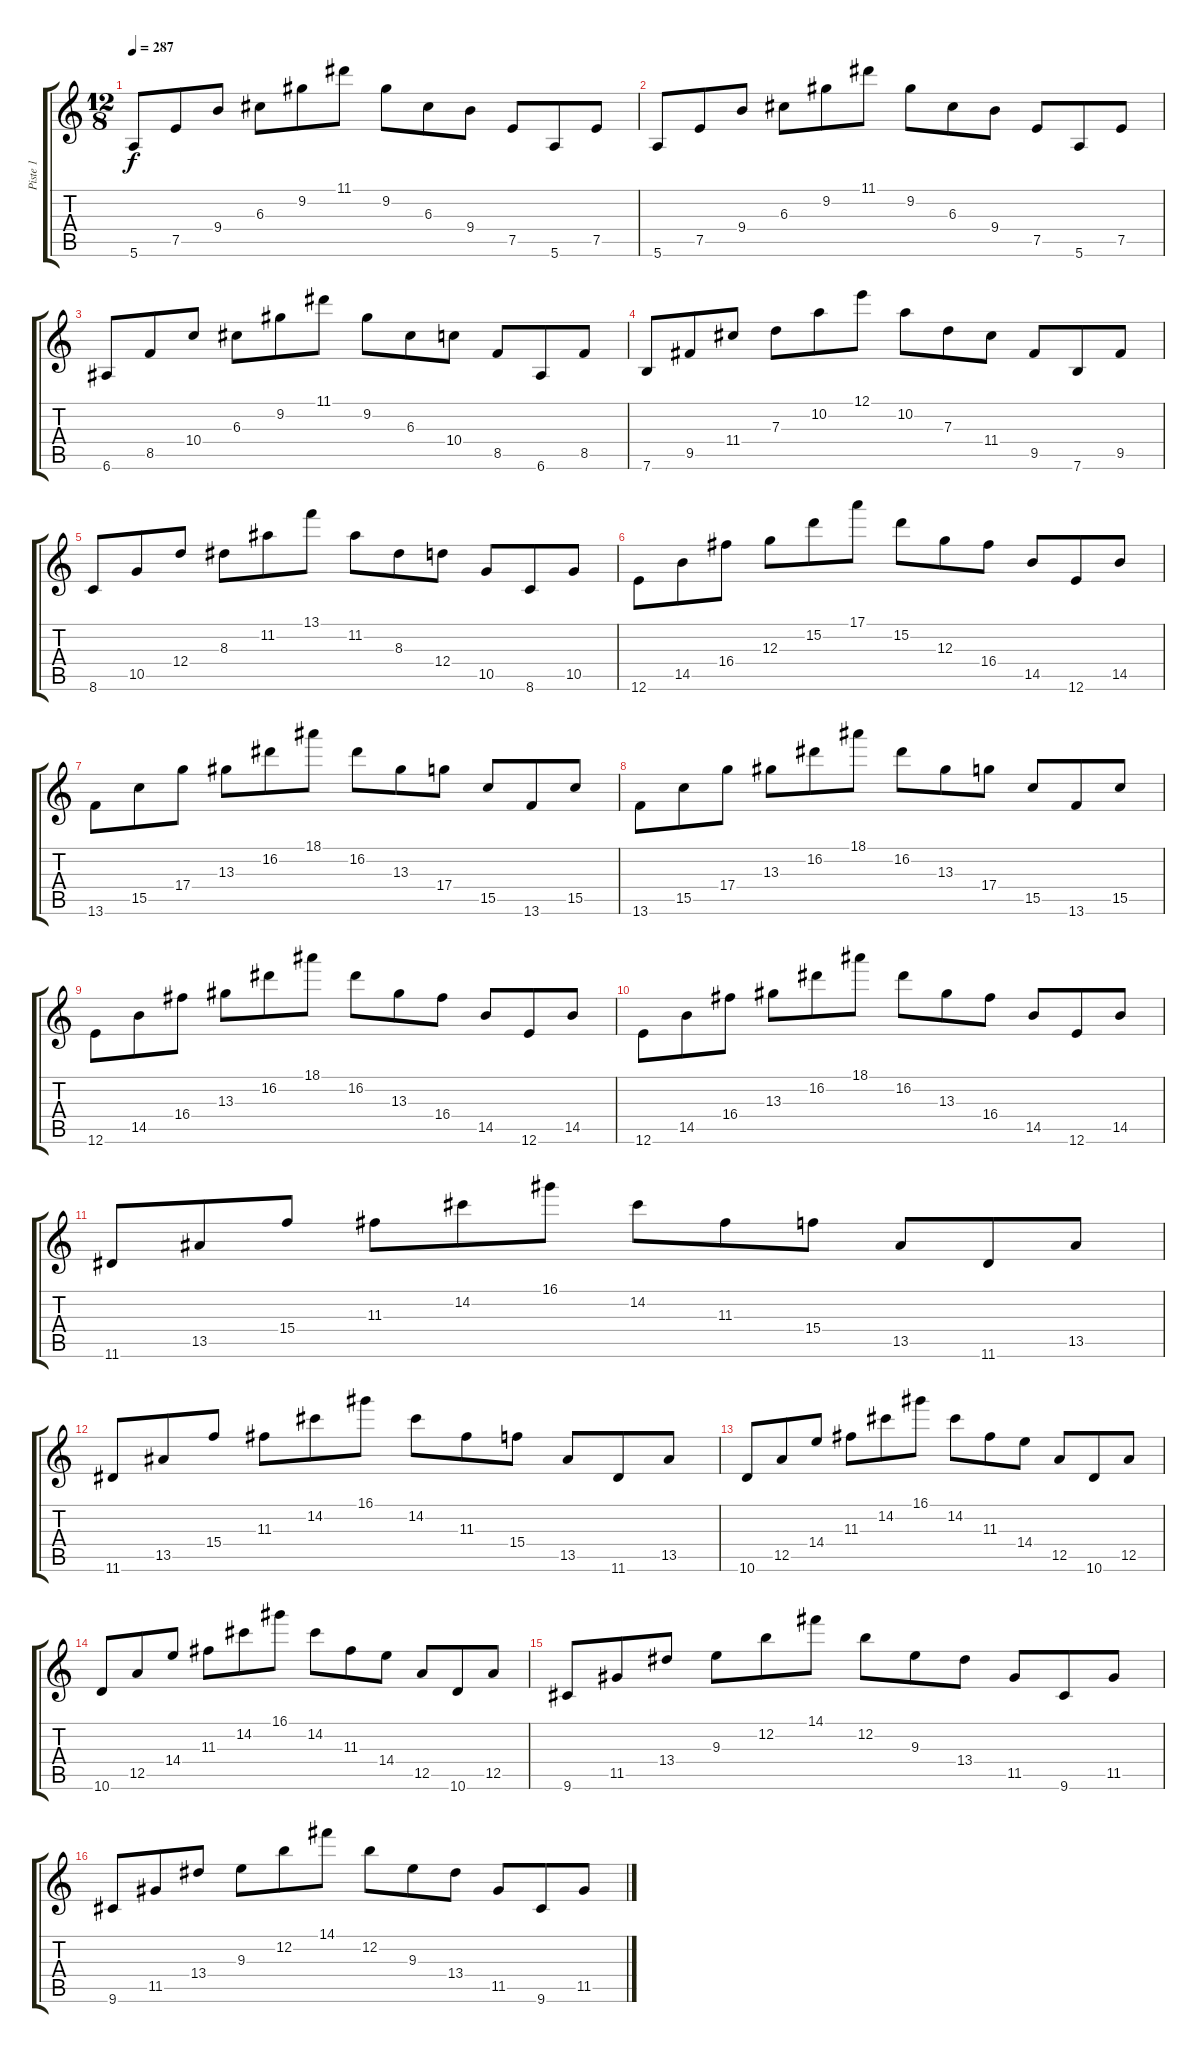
\track ("Piste 1" "Piste 1") {instrument overdrivenguitar}
\staff {score tabs}
\tuning (E4 B3 G3 D3 A2 E2) {hide}
\ts (12 8)
\tempo 287
\clef g2
\ks c
5.6.8{dy f} 7.5.8 9.4.8 6.3.8 9.2.8 11.1.8 9.2.8 6.3.8 9.4.8 7.5.8 5.6.8 7.5.8 |
5.6.8 7.5.8 9.4.8 6.3.8 9.2.8 11.1.8 9.2.8 6.3.8 9.4.8 7.5.8 5.6.8 7.5.8 |
6.6.8 8.5.8 10.4.8 6.3.8 9.2.8 11.1.8 9.2.8 6.3.8 10.4.8 8.5.8 6.6.8 8.5.8 |
7.6.8 9.5.8 11.4.8 7.3.8 10.2.8 12.1.8 10.2.8 7.3.8 11.4.8 9.5.8 7.6.8 9.5.8 |
8.6.8 10.5.8 12.4.8 8.3.8 11.2.8 13.1.8 11.2.8 8.3.8 12.4.8 10.5.8 8.6.8 10.5.8 |
12.6.8 14.5.8 16.4.8 12.3.8 15.2.8 17.1.8 15.2.8 12.3.8 16.4.8 14.5.8 12.6.8 14.5.8 |
13.6.8 15.5.8 17.4.8 13.3.8 16.2.8 18.1.8 16.2.8 13.3.8 17.4.8 15.5.8 13.6.8 15.5.8 |
13.6.8 15.5.8 17.4.8 13.3.8 16.2.8 18.1.8 16.2.8 13.3.8 17.4.8 15.5.8 13.6.8 15.5.8 |
12.6.8 14.5.8 16.4.8 13.3.8 16.2.8 18.1.8 16.2.8 13.3.8 16.4.8 14.5.8 12.6.8 14.5.8 |
12.6.8 14.5.8 16.4.8 13.3.8 16.2.8 18.1.8 16.2.8 13.3.8 16.4.8 14.5.8 12.6.8 14.5.8 |
11.6.8 13.5.8 15.4.8 11.3.8 14.2.8 16.1.8 14.2.8 11.3.8 15.4.8 13.5.8 11.6.8 13.5.8 |
11.6.8 13.5.8 15.4.8 11.3.8 14.2.8 16.1.8 14.2.8 11.3.8 15.4.8 13.5.8 11.6.8 13.5.8 |
10.6.8 12.5.8 14.4.8 11.3.8 14.2.8 16.1.8 14.2.8 11.3.8 14.4.8 12.5.8 10.6.8 12.5.8 |
10.6.8 12.5.8 14.4.8 11.3.8 14.2.8 16.1.8 14.2.8 11.3.8 14.4.8 12.5.8 10.6.8 12.5.8 |
9.6.8 11.5.8 13.4.8 9.3.8 12.2.8 14.1.8 12.2.8 9.3.8 13.4.8 11.5.8 9.6.8 11.5.8 |
9.6.8 11.5.8 13.4.8 9.3.8 12.2.8 14.1.8 12.2.8 9.3.8 13.4.8 11.5.8 9.6.8 11.5.8
